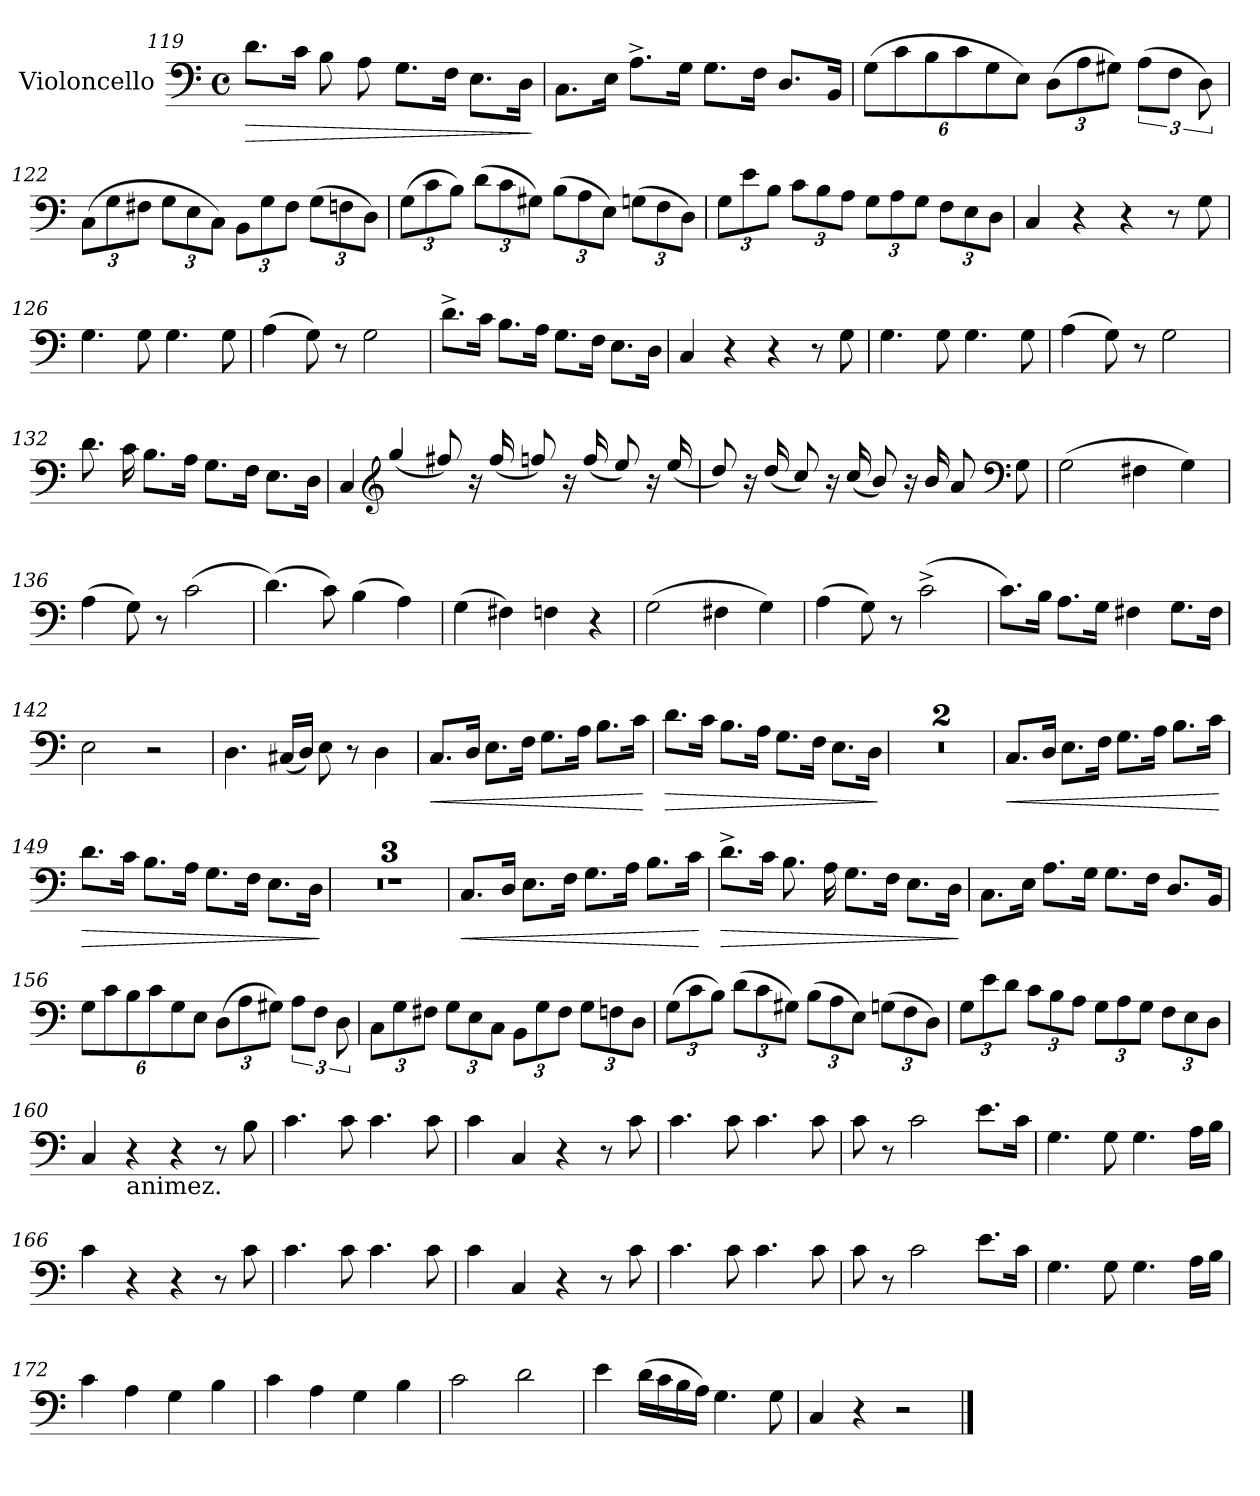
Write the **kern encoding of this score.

**kern	**dynam
*part1	*part1
*staff1	*staff1
*I"Violoncello	*
*I'Vc.	*
!!LO:LB:g=z
*clefF4	*
*M4/4	*
*met(c)	*
=119	=119
!	!LO:HP:b
8.dL	>
16cJk	.
8B\	.
8A\	.
8.GL	.
16FJk	.
8.EL	.
16DJk	.
.	]
=120	=120
8.CL	.
16EJk	.
8.A^L	.
16GJk	.
8.GL	.
16FJk	.
8.DL	.
16BBJk	.
=121	=121
*Xbrackettup	*
(>12GL	.
12c	.
12B	.
12c	.
12G	.
12EJ)	.
(>12DL	.
12A	.
12G#XJ)	.
*brackettup	*
(>12AL	.
12FJ	.
12D\)	.
!!LO:LB:g=z
=122	=122
*Xbrackettup	*
(>12CL	.
12G	.
12F#XJ	.
12GL	.
12E	.
12CJ)	.
12BBL	.
12G	.
12F#J	.
(>12GL	.
12Fn	.
12DJ)	.
=123	=123
(>12GL	.
12c	.
12BJ)	.
(>12dL	.
12c	.
12G#XJ)	.
(>12BL	.
12A	.
12EJ)	.
(>12GnL	.
12F	.
12DJ)	.
=124	=124
12GL	.
12e	.
12BJ	.
12cL	.
12B	.
12AJ	.
12GL	.
12A	.
12GJ	.
12FL	.
12E	.
12DJ	.
=125	=125
4C/	.
4r	.
4r	.
8r	.
8G\	.
!!LO:LB:g=z
=126	=126
4.G\	.
8G\	.
4.G\	.
8G\	.
=127	=127
(>4A\	.
8G\)	.
8r	.
2G\	.
=128	=128
8.d^L	.
16cJk	.
8.BL	.
16AJk	.
8.GL	.
16FJk	.
8.EL	.
16DJk	.
=129	=129
4C/	.
4r	.
4r	.
8r	.
8G\	.
=130	=130
4.G\	.
8G\	.
4.G\	.
8G\	.
!!LO:LB:g=z
=131	=131
(>4A\	.
8G\)	.
8r	.
2G\	.
=132	=132
8.d\	.
16c\	.
8.BL	.
16AJk	.
8.GL	.
16FJk	.
8.EL	.
16DJk	.
=133	=133
4C/	.
*clefG2	*
(<4gg/	.
8ff#X/)	.
16r	.
(<16ff#/	.
8ffn/)	.
16r	.
(<16ff/	.
8ee/)	.
16r	.
(<16ee/	.
!!LO:PB:g=z
=134	=134
8dd/)	.
16r	.
(<16dd/	.
8cc/)	.
16r	.
(<16cc/	.
8b/)	.
16r	.
16b/	.
8a/	.
*clefF4	*
8G\	.
=135	=135
(>2G\	.
4F#X\	.
4G\)	.
=136	=136
(>4A\	.
8G\)	.
8r	.
(>2c\	.
=137	=137
(>4.d\)	.
8c\)	.
(>4B\	.
4A\)	.
=138	=138
(>4G\	.
4F#X\)	.
4Fn\	.
4r	.
!!LO:LB:g=z
=139	=139
(>2G\	.
4F#X\	.
4G\)	.
=140	=140
(>4A\	.
8G\)	.
8r	.
(>2c^\	.
=141	=141
8.cL)	.
16BJk	.
8.AL	.
16GJk	.
4F#X\	.
8.GL	.
16F#Jk	.
=142	=142
2E\	.
2r	.
=143	=143
4.D\	.
(<16C#XLL	.
16DJJ)	.
8E\	.
8r	.
4D\	.
!!LO:LB:g=z
=144	=144
!	!LO:HP:b
8.CL	<
16DJk	.
8.EL	.
16FJk	.
8.GL	.
16AJk	.
8.BL	.
16cJk	.
.	[
=145	=145
!	!LO:HP:b
8.dL	>
16cJk	.
8.BL	.
16AJk	.
8.GL	.
16FJk	.
8.EL	.
16DJk	.
.	]
=146	=146
1r	.
=147	=147
1r	.
=148	=148
!	!LO:HP:b
8.CL	<
16DJk	.
8.EL	.
16FJk	.
8.GL	.
16AJk	.
8.BL	.
16cJk	.
.	[
!!LO:LB:g=z
=149	=149
!	!LO:HP:b
8.dL	>
16cJk	.
8.BL	.
16AJk	.
8.GL	.
16FJk	.
8.EL	.
16DJk	.
.	]
=150	=150
1r	.
=151	=151
1r	.
=152	=152
1r	.
=153	=153
!	!LO:HP:b
8.CL	<
16DJk	.
8.EL	.
16FJk	.
8.GL	.
16AJk	.
8.BL	.
16cJk	.
.	[
!!LO:LB:g=z
=154	=154
!	!LO:HP:b
8.d^L	>
16cJk	.
8.B\	.
16A\	.
8.GL	.
16FJk	.
8.EL	.
16DJk	.
.	]
=155	=155
8.CL	.
16EJk	.
8.AL	.
16GJk	.
8.GL	.
16FJk	.
8.DL	.
16BBJk	.
=156	=156
12GL	.
12c	.
12B	.
12c	.
12G	.
12EJ	.
(>12DL	.
12A	.
12G#XJ)	.
*brackettup	*
12AL	.
12FJ	.
12D\	.
!!LO:LB:g=z
=157	=157
*Xbrackettup	*
12CL	.
12G	.
12F#XJ	.
12GL	.
12E	.
12CJ	.
12BBL	.
12G	.
12F#J	.
12GL	.
12Fn	.
12DJ	.
=158	=158
(>12GL	.
12c	.
12BJ)	.
(>12dL	.
12c	.
12G#XJ)	.
(>12BL	.
12A	.
12EJ)	.
(>12GnL	.
12F	.
12DJ)	.
=159	=159
12GL	.
12e	.
12dJ	.
12cL	.
12B	.
12AJ	.
12GL	.
12A	.
12GJ	.
12FL	.
12E	.
12DJ	.
=160	=160
4C/	.
!LO:TX:b:t=animez.	!
4r	.
4r	.
8r	.
8B\	.
!!LO:LB:g=z
=161	=161
4.c\	.
8c\	.
4.c\	.
8c\	.
=162	=162
4c\	.
4C/	.
4r	.
8r	.
8c\	.
=163	=163
4.c\	.
8c\	.
4.c\	.
8c\	.
=164	=164
8c\	.
8r	.
2c\	.
8.eL	.
16cJk	.
=165	=165
4.G\	.
8G\	.
4.G\	.
16ALL	.
16BJJ	.
!!LO:LB:g=z
=166	=166
4c\	.
4r	.
4r	.
8r	.
8c\	.
=167	=167
4.c\	.
8c\	.
4.c\	.
8c\	.
=168	=168
4c\	.
4C/	.
4r	.
8r	.
8c\	.
=169	=169
4.c\	.
8c\	.
4.c\	.
8c\	.
=170	=170
8c\	.
8r	.
2c\	.
8.eL	.
16cJk	.
!!LO:LB:g=z
=171	=171
4.G\	.
8G\	.
4.G\	.
16ALL	.
16BJJ	.
=172	=172
4c\	.
4A\	.
4G\	.
4B\	.
=173	=173
4c\	.
4A\	.
4G\	.
4B\	.
=174	=174
2c\	.
2d\	.
=175	=175
4e\	.
(>16dLL	.
16c	.
16B	.
16AJJ)	.
4.G\	.
8G\	.
=176	=176
4C/	.
4r	.
2r	.
==	==
*-	*-
